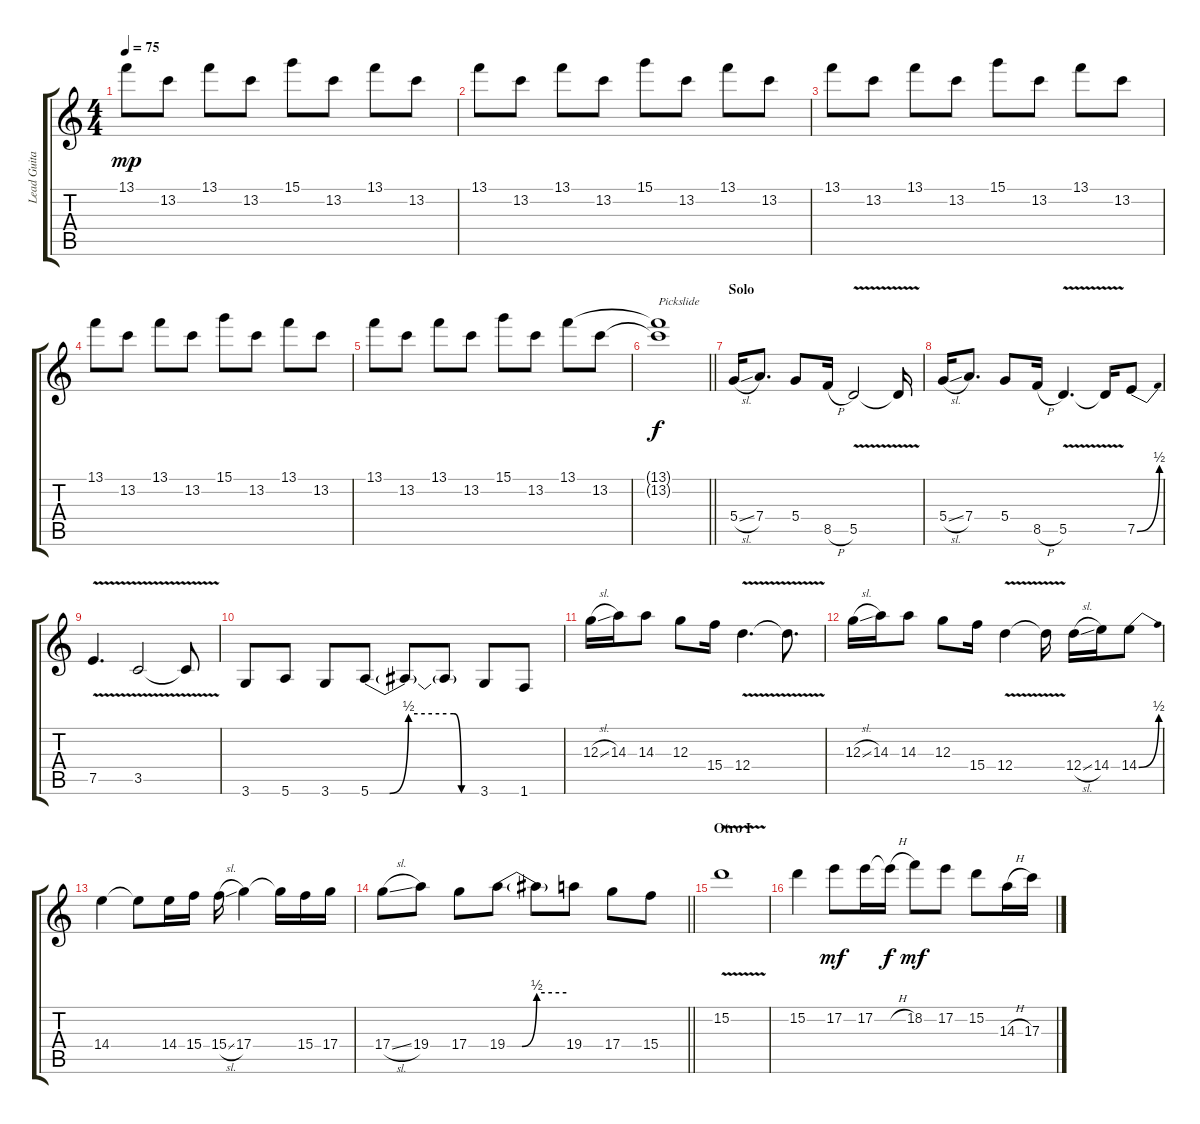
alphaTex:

\track ("Lead Guitar" "Lead Guita") {instrument distortionguitar}
\staff {score tabs}
\tuning (E4 B3 G3 D3 A2 E2) {hide}
\ts (4 4)
\tempo 75
\clef g2
\ks c
13.1.8{dy mp} 13.2.8 13.1.8 13.2.8 15.1.8 13.2.8 13.1.8 13.2.8 |
13.1.8 13.2.8 13.1.8 13.2.8 15.1.8 13.2.8 13.1.8 13.2.8 |
13.1.8 13.2.8 13.1.8 13.2.8 15.1.8 13.2.8 13.1.8 13.2.8 |
13.1.8 13.2.8 13.1.8 13.2.8 15.1.8 13.2.8 13.1.8 13.2.8 |
13.1.8 13.2.8 13.1.8 13.2.8 15.1.8 13.2.8 13.1.8 13.2.8 |
\barLineRight lightlight
(13.1{t} 13.2{t}).1{txt "Pickslide" dy f} |
\section ("" "Solo")
5.4{sl}.16{volume 16} 7.4.8{d} 5.4.8 8.5{h}.16 5.5{v}.2 5.5{t}.16 |
5.4{sl}.16 7.4.8{d} 5.4.8 8.5{h}.16 5.5{v}.4{d} 5.5{t}.16 7.5{be (bend 0 0 60 2)}.8 |
7.5{v}.4{d} 3.5{v}.2 3.5{t}.8 |
3.6.8 5.6.8 3.6.8 5.6{be (custom 0 0 15 0 30 2 60 2)}.8 5.6{t}.8 5.6{be (custom 0 2 15 2 30 0 60 0) t}.8 3.6.8 1.6.8 |
12.3{sl}.16 14.3.16 14.3.8 12.3.8 15.4.16 12.4{v}.4{d} 12.4{t}.8{d} |
12.3{sl}.16 14.3.16 14.3.8 12.3.8 15.4.16 12.4{v}.4 12.4{t}.16 12.4{sl}.16 14.4.16 14.4{be (bend 0 0 60 2)}.8 |
14.4.4 14.4{t}.8 14.4.16 15.4.16 15.4{sl}.16 17.4.4 17.4{t}.16 15.4.16 17.4.16 |
\barLineRight lightlight
17.4{sl}.8 19.4.8 17.4.8 19.4{be (custom 0 0 15 0 30 2 60 2)}.8 19.4{t}.8 19.4.8 17.4.8 15.4.8 |
\section ("" "Otro I")
15.2{v}.1 |
15.2.4 17.2.8{dy mf} 17.2.16 17.2{h t}.16{dy f} 18.2.8{dy mf} 17.2.8 15.2.8 14.3{h}.16 17.3.16
